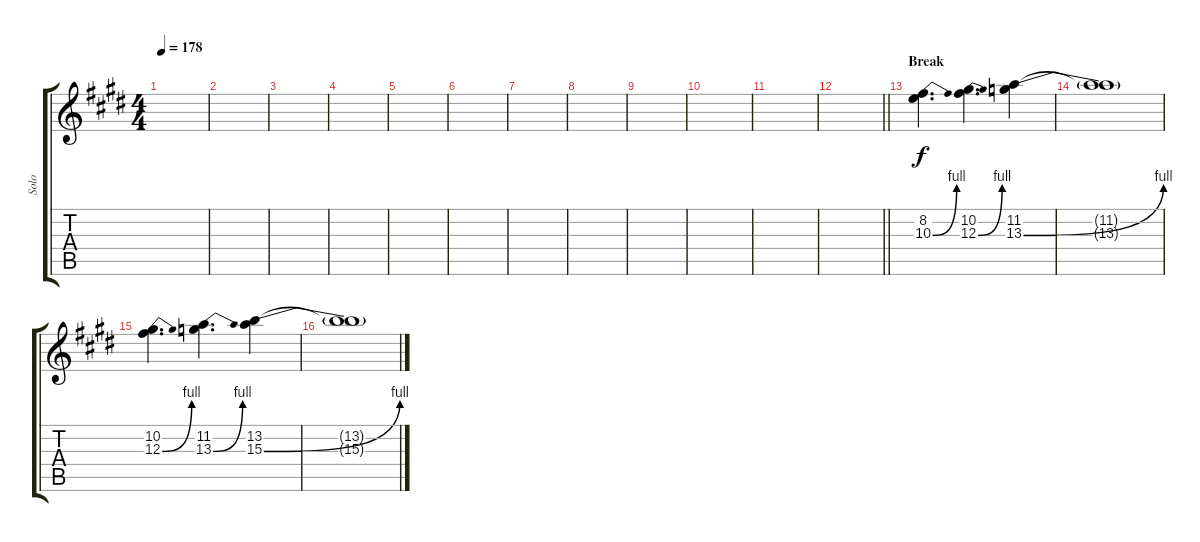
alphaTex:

\track ("Solo" "Solo") {instrument distortionguitar}
\staff {score tabs}
\tuning (Eb4 Bb3 Gb3 Db3 Ab2 Db2) {hide}
\ts (4 4)
\tempo 178
\clef g2
\ks e
|
|
|
|
|
|
|
|
|
|
|
\barLineRight lightlight
|
\section ("" "Break")
(8.2 10.3{be (bend 0 0 60 4)}).4{d} (10.2 12.3{be (bend 0 0 60 4)}).4{d} (11.2 13.3{be (bend 0 0 60 4)}).4 |
(11.2{t} 13.3{t}).1 |
(10.2 12.3{be (bend 0 0 60 4)}).4{d} (11.2 13.3{be (bend 0 0 60 4)}).4{d} (13.2 15.3{be (bend 0 0 60 4)}).4 |
(13.2{t} 15.3{t}).1
